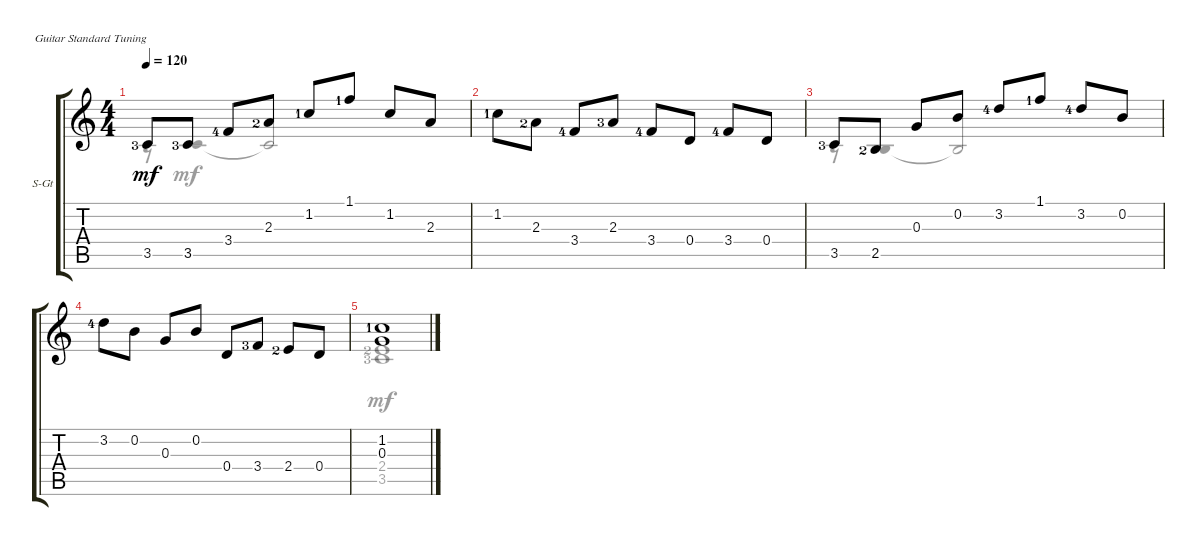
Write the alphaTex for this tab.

\defaultSystemsLayout 4
\bracketExtendMode groupsimilarinstruments
\firstSystemTrackNameOrientation horizontal
\otherSystemsTrackNameOrientation horizontal
\track ("Steel Guitar" "S-Gt") {instrument acousticguitarsteel}
\staff {score tabs}
\tuning (E4 B3 G3 D3 A2 E2)
\voice
\ts (4 4)
\tempo 120
\clef g2
\ks c
3.5{lf 4}.8{dy mf} 3.5{lf 4}.8 3.4{lf 5}.8 2.3{lf 3}.8 1.2{lf 2}.8 1.1{lf 2}.8 1.2.8 2.3.8 |
1.2{lf 2}.8 2.3{lf 3}.8 3.4{lf 5}.8 2.3{lf 4}.8 3.4{lf 5}.8 0.4.8 3.4{lf 5}.8 0.4.8 |
3.5{lf 4}.8 2.5{lf 3}.8 0.3.8 0.2.8 3.2{lf 5}.8 1.1{lf 2}.8 3.2{lf 5}.8 0.2.8 |
3.2{lf 5}.8 0.2.8 0.3.8 0.2.8 0.4.8 3.4{lf 4}.8 2.4{lf 3}.8 0.4.8 |
(1.2{lf 2} 0.3).1
\voice
\clef g2
\ottava regular
\simile none
\ks c
|
|
|
|
(2.4{lf 3} 3.5{lf 4}).1
\voice
\clef g2
\ottava regular
\simile none
\ks c
r.8{dy mf} 3.5.4{beam invert} 3.5{t}.2{beam invert} |
|
r.8 2.5.4{beam invert} 2.5{t}.2{beam invert} |
|
